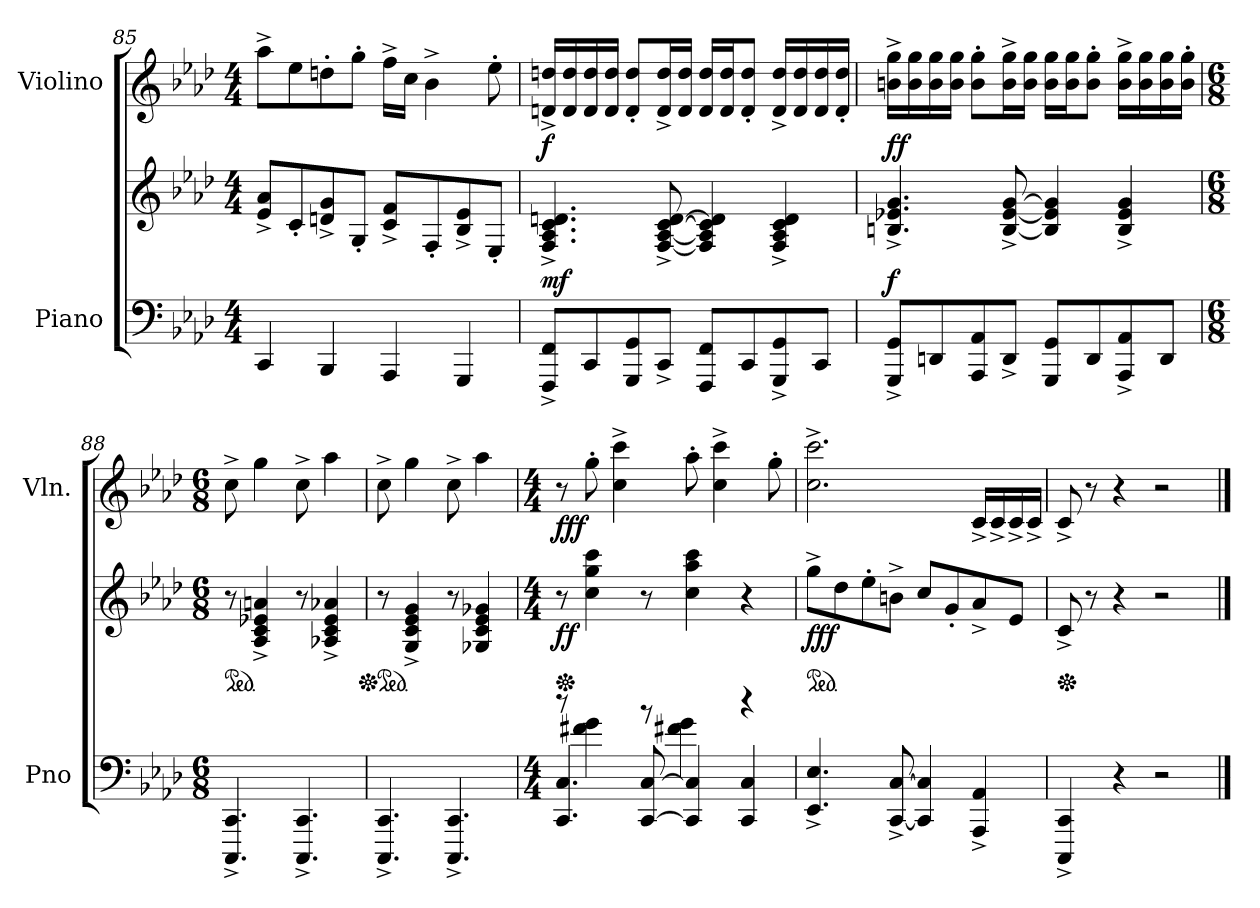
**kern	**kern	**dynam	**kern	**dynam
*part2	*part2	*part2	*part1	*part1
*staff3	*staff2	*staff2/3	*staff1	*staff1
*I"Piano	*	*	*I"Violino	*
*I'Pno	*	*	*I'Vln.	*
*clefF4	*clefG2	*	*clefG2	*
*k[b-e-a-d-]	*k[b-e-a-d-]	*	*k[b-e-a-d-]	*
*M4/4	*M4/4	*	*M4/4	*
=85	=85	=85	=85	=85
4CC/	8e-/^ 8a-/^L	.	8aa-^\L	.
.	8c'/	.	8ee-\	.
4BBB-/	8dn/^ 8g/^	.	8ddn'\	.
.	8G'/J	.	8gg'\J	.
4AAA-/	8c/^ 8f/^L	.	16ff^\LL	.
.	.	.	16cc\JJ	.
.	8F'/	.	4b-^\	.
4GGG/	8B-/^ 8e-/^	.	.	.
.	8E-'/J	.	8ee-'\	.
=86	=86	=86	=86	=86
!	!	!LO:DY:a=2	!	!LO:DY:b
8FFF/^ 8FF/^L	4.F/^ 4.A-/^ 4.c/^ 4.dn/^	mf	16dn/^ 16ddn/^LL	f
.	.	.	16d/ 16dd/	.
8CC/	.	.	16d/ 16dd/	.
.	.	.	16d/ 16dd/JJ	.
8GGG/ 8GG/	.	.	8d/' 8dd/'L	.
8CC^/J	[8F/^ [8A-/^ [8c/^ [8d/^	.	16d/^ 16dd/^L	.
.	.	.	16d/ 16dd/JJ	.
8FFF/ 8FF/L	4F/] 4A-/] 4c/] 4d/]	.	16d/ 16dd/LL	.
.	.	.	16d/ 16dd/J	.
8CC/	.	.	8d/' 8dd/'J	.
8GGG/^ 8GG/^	4F/^ 4A-/^ 4c/^ 4d/^	.	16d/^ 16dd/^LL	.
.	.	.	16d/ 16dd/	.
8CC/J	.	.	16d/ 16dd/	.
.	.	.	16d/' 16dd/'JJ	.
!!LO:LB:g=z
=87	=87	=87	=87	=87
!	!	!LO:DY:a=2	!	!LO:DY:b
8GGG/^ 8GG/^L	4.Bn/^ 4.e-X/^ 4.g/^	f	16bn\^ 16gg\^LL	ff
.	.	.	16b\ 16gg\	.
8DDn/	.	.	16b\ 16gg\	.
.	.	.	16b\ 16gg\JJ	.
8AAA-/ 8AA-/	.	.	8b\' 8gg\'L	.
8DD^/J	[8B/^ [8e-/^ [8g/^	.	16b\^ 16gg\^L	.
.	.	.	16b\ 16gg\JJ	.
8GGG/ 8GG/L	4B/] 4e-/] 4g/]	.	16b\ 16gg\LL	.
.	.	.	16b\ 16gg\J	.
8DD/	.	.	8b\' 8gg\'J	.
8AAA-/^ 8AA-/^	4B/^ 4e-/^ 4g/^	.	16b\^ 16gg\^LL	.
.	.	.	16b\ 16gg\	.
8DD/J	.	.	16b\ 16gg\	.
.	.	.	16b\' 16gg\'JJ	.
=88	=88	=88	=88	=88
*M6/8	*M6/8	*	*M6/8	*
*	*ped	*	*	*
4.CCC/^ 4.CC/^	8r	.	8cc^\	.
.	4A-/^ 4c/^ 4e-X/^ 4an/^	.	4gg\	.
4.CCC/^ 4.CC/^	8r	.	8cc^\	.
.	4A-X/^ 4c/^ 4e-/^ 4a-X/^	.	4aa-\	.
=89	=89	=89	=89	=89
*	*Xped	*	*	*
*	*ped	*	*	*
4.CCC/^ 4.CC/^	8r	.	8cc^\	.
.	4G/^ 4c/^ 4e-/^ 4g/^	.	4gg\	.
4.CCC/^ 4.CC/^	8r	.	8cc^\	.
.	4G-X/ 4c/ 4e-/ 4g-X/	.	4aa-\	.
=90	=90	=90	=90	=90
*M4/4	*M4/4	*	*M4/4	*
*^	*	*	*	*
*	*	*Xped	*	*	*
!	!	!	!LO:DY:b	!	!LO:DY:b
4.CC/ 4.C/	8rdd	8r	ff	8r	fff
.	4f#X\ 4g\	4cc\ 4gg\ 4ccc\	.	8gg'\	.
.	.	.	.	4cc\^ 4ccc\^	.
[8CC/ [8C/	8rb	8r	.	.	.
4CC/] 4C/]	4f#X\ 4g\	4cc\ 4aa-\ 4ccc\	.	8aa-'\	.
.	.	.	.	4cc\^ 4ccc\^	.
4CC/ 4C/	4rdd	4r	.	.	.
.	.	.	.	8gg'\	.
*v	*v	*	*	*	*
!!LO:PB:g=z
=91	=91	=91	=91	=91
*	*ped	*	*	*
!	!	!LO:DY:b	!	!
4.EE-/^ 4.E-/^	8gg^\L	fff	2.cc\^ 2.ccc\^	.
.	8dd-\	.	.	.
.	8ee-'\	.	.	.
[8CC/^ [8C/^	8bn^\J	.	.	.
4CC/] 4C/]	8cc/L	.	.	.
.	8g'/	.	.	.
4AAA-/^ 4AA-/^	8a-^/	.	16c^/LL	.
.	.	.	16c^/	.
.	8e-/J	.	16c^/	.
.	.	.	16c^/JJ	.
=92	=92	=92	=92	=92
*	*Xped	*	*	*
4CCC/^ 4CC/^	8c^/	.	8c^/	.
.	8r	.	8r	.
4r	4r	.	4r	.
2r	2r	.	2r	.
==	==	==	==	==
*-	*-	*-	*-	*-
